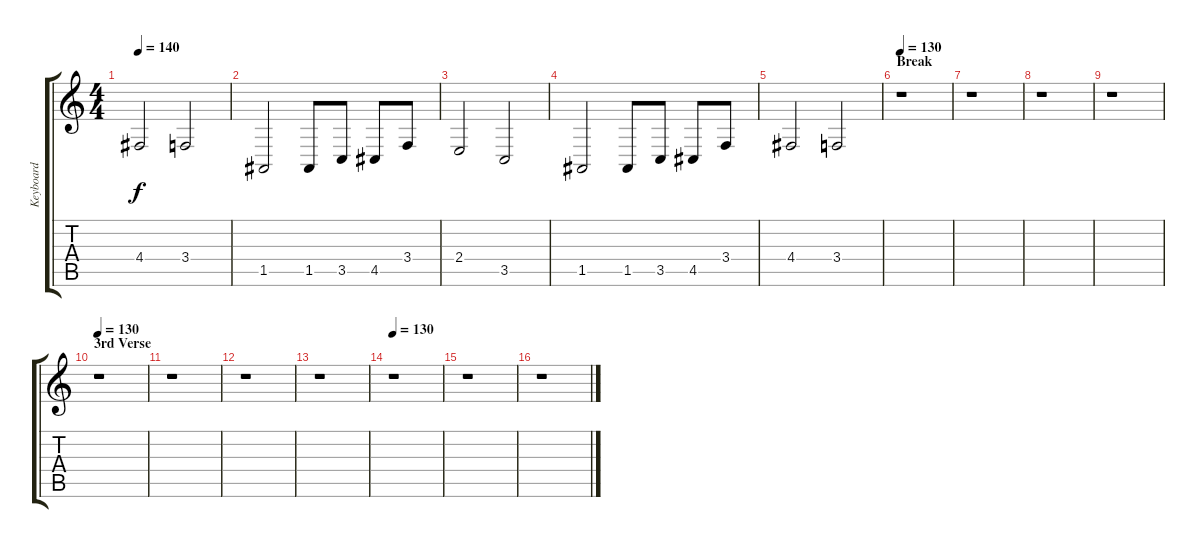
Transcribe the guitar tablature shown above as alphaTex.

\track ("Keyboard" "Keyboard") {instrument electricgrandpiano}
\staff {score tabs}
\tuning (E4 B3 G3 D3 A2 E2) {hide}
\ts (4 4)
\tempo 140
\clef g2
\ks c
4.4.2{dy f} 3.4.2 |
1.5.2 1.5.8 3.5.8 4.5.8 3.4.8 |
2.4.2 3.5.2 |
1.5.2 1.5.8 3.5.8 4.5.8 3.4.8 |
4.4.2 3.4.2 |
\section ("" "Break")
\tempo 130
r.1 |
r.1 |
r.1 |
r.1 |
\section ("" "3rd Verse")
\tempo 130
r.1 |
r.1 |
r.1 |
r.1 |
\tempo 130
r.1 |
r.1 |
r.1
